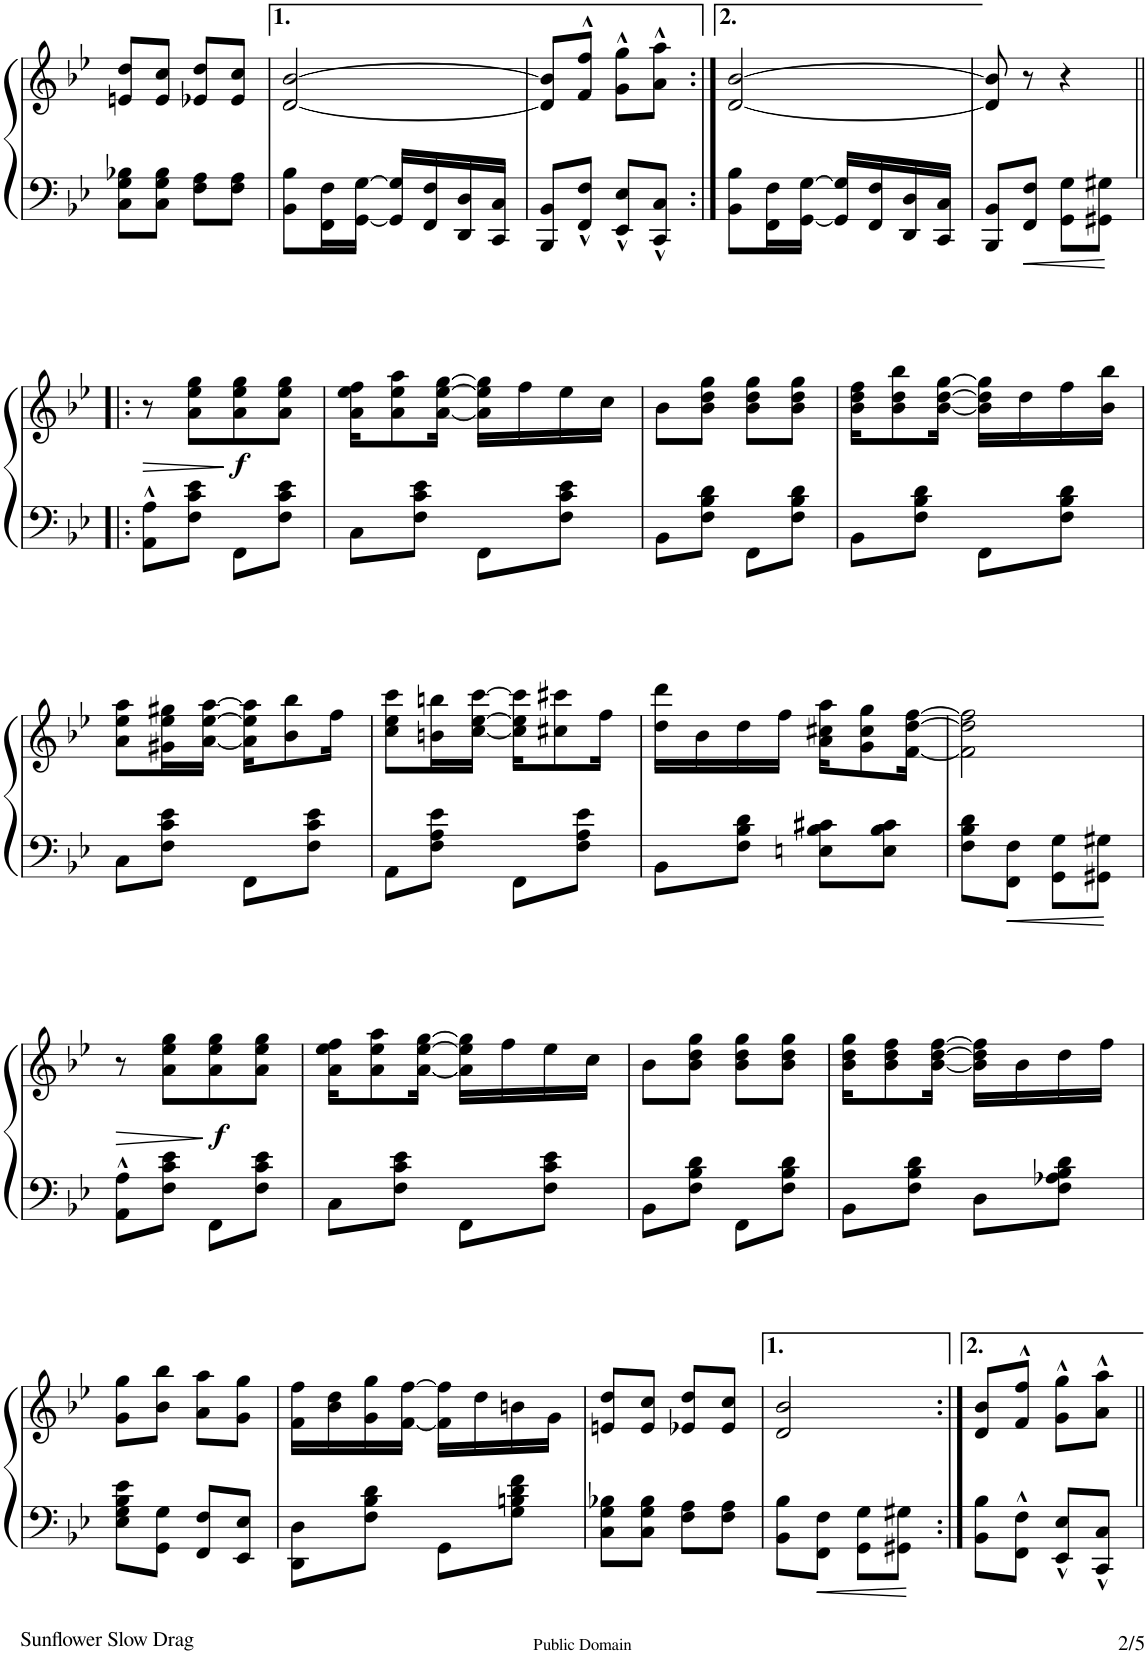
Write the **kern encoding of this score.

**kern	**kern	**dynam
*part1	*part1	*part1
*staff2	*staff1	*staff1/2
*I"Piano	*	*
*I'Pno	*	*
!!LO:PB:g=z
*clefF4	*clefG2	*
*k[b-e-]	*k[b-e-]	*
*B-:	*B-:	*
*M2/4	*M2/4	*
=18	=18	=18
8C\ 8G\ 8B-X\L	8en/ 8dd/L	.
8C\ 8G\ 8B-\J	8e/ 8cc/J	.
8F\ 8A\L	8e-X/ 8dd/L	.
8F\ 8A\J	8e-/ 8cc/J	.
=19	=19	=19
8BB-\ 8B-\L	[2d/ [2b-/	.
16FF\ 16F\L	.	.
[16GG\ [16G\JJ	.	.
16GG/] 16G/]LL	.	.
16FF/ 16F/	.	.
16DD/ 16D/	.	.
16CC/ 16C/JJ	.	.
=20	=20	=20
8BBB-/ 8BB-/L	8d/] 8b-/]L	.
8FF/^^ 8F/^^J	8f/^^ 8ff/^^J	.
8EE-/^^ 8E-/^^L	8g\^^ 8gg\^^L	.
8CC/^^ 8C/^^J	8a\^^ 8aa\^^J	.
=21:|!	=21:|!	=21:|!
8BB-\ 8B-\L	[2d/ [2b-/	.
16FF\ 16F\L	.	.
[16GG\ [16G\JJ	.	.
16GG/] 16G/]LL	.	.
16FF/ 16F/	.	.
16DD/ 16D/	.	.
16CC/ 16C/JJ	.	.
=22	=22	=22
8BBB-/ 8BB-/L	8d/] 8b-/]	.
8FF/ 8F/J	8r	.
8GG\ 8G\L	4r	.
8GG#X\ 8G#X\J	.	.
!!LO:LB:g=z
=23!|:	=23!|:	=23!|:
!	!	!LO:HP:b
8AA\^^ 8A\^^L	8r	>
8F\ 8c\ 8e-\J	8a\ 8ee-\ 8gg\L	.
!	!	!LO:DY:n=1:b
8FF\L	8a\ 8ee-\ 8gg\	] f
8F\ 8c\ 8e-\J	8a\ 8ee-\ 8gg\J	.
=24	=24	=24
8C\L	16a\ 16ee-\ 16ff\KL	.
.	8a\ 8ee-\ 8aa\	.
8F\ 8c\ 8e-\J	.	.
.	[16a\ [16ee-\ [16gg\Jk	.
8FF\L	16a\] 16ee-\] 16gg\]LL	.
.	16ff\	.
8F\ 8c\ 8e-\J	16ee-\	.
.	16cc\JJ	.
=25	=25	=25
8BB-\L	8b-\L	.
8F\ 8B-\ 8d\J	8b-\ 8dd\ 8gg\J	.
8FF\L	8b-\ 8dd\ 8gg\L	.
8F\ 8B-\ 8d\J	8b-\ 8dd\ 8gg\J	.
=26	=26	=26
8BB-\L	16b-\ 16dd\ 16ff\KL	.
.	8b-\ 8dd\ 8bb-\	.
8F\ 8B-\ 8d\J	.	.
.	[16b-\ [16dd\ [16gg\Jk	.
8FF\L	16b-\] 16dd\] 16gg\]LL	.
.	16dd\	.
8F\ 8B-\ 8d\J	16ff\	.
.	16b-\ 16bb-\JJ	.
!!LO:LB:g=z
=27	=27	=27
8C\L	8a\ 8ee-\ 8aa\L	.
8F\ 8c\ 8e-\J	16g#X\ 16ee-\ 16gg#X\L	.
.	[16a\ [16ee-\ [16aa\JJ	.
8FF\L	16a\] 16ee-\] 16aa\]KL	.
.	8b-\ 8bb-\	.
8F\ 8c\ 8e-\J	.	.
.	16ff\Jk	.
=28	=28	=28
8AA\L	8cc\ 8ee-\ 8ccc\L	.
8F\ 8A\ 8e-\J	16bn\ 16bbn\L	.
.	[16cc\ [16ee-\ [16ccc\JJ	.
8FF\L	16cc\] 16ee-\] 16ccc\]KL	.
.	8cc#X\ 8ccc#X\	.
8F\ 8A\ 8e-\J	.	.
.	16ff\Jk	.
=29	=29	=29
8BB-\L	16dd\ 16ddd\LL	.
.	16b-\	.
8F\ 8B-\ 8d\J	16dd\	.
.	16ff\JJ	.
8En\ 8B-\ 8c#X\L	16a\ 16cc#X\ 16aa\KL	.
.	8g\ 8cc#\ 8gg\	.
8E\ 8B-\ 8c#\J	.	.
.	[16f\ [16dd\ [16ff\Jk	.
=30	=30	=30
8F\ 8B-\ 8d\L	2f\] 2dd\] 2ff\]	.
8FF\ 8F\J	.	.
8GG\ 8G\L	.	.
8GG#X\ 8G#X\J	.	.
!!LO:LB:g=z
=31	=31	=31
!	!	!LO:HP:b
8AA\^^ 8A\^^L	8r	>
8F\ 8c\ 8e-\J	8a\ 8ee-\ 8gg\L	.
!	!	!LO:DY:n=1:b
8FF\L	8a\ 8ee-\ 8gg\	] f
8F\ 8c\ 8e-\J	8a\ 8ee-\ 8gg\J	.
=32	=32	=32
8C\L	16a\ 16ee-\ 16ff\KL	.
.	8a\ 8ee-\ 8aa\	.
8F\ 8c\ 8e-\J	.	.
.	[16a\ [16ee-\ [16gg\Jk	.
8FF\L	16a\] 16ee-\] 16gg\]LL	.
.	16ff\	.
8F\ 8c\ 8e-\J	16ee-\	.
.	16cc\JJ	.
=33	=33	=33
8BB-\L	8b-\L	.
8F\ 8B-\ 8d\J	8b-\ 8dd\ 8gg\J	.
8FF\L	8b-\ 8dd\ 8gg\L	.
8F\ 8B-\ 8d\J	8b-\ 8dd\ 8gg\J	.
=34	=34	=34
8BB-\L	16b-\ 16dd\ 16gg\KL	.
.	8b-\ 8dd\ 8ff\	.
8F\ 8B-\ 8d\J	.	.
.	[16b-\ [16dd\ [16ff\Jk	.
8D\L	16b-\] 16dd\] 16ff\]LL	.
.	16b-\	.
8F\ 8A-X\ 8B-\ 8d\J	16dd\	.
.	16ff\JJ	.
!!LO:LB:g=z
=35	=35	=35
8E-\ 8G\ 8B-\ 8e-\L	8g\ 8gg\L	.
8GG\ 8G\J	8b-\ 8bb-\J	.
8FF/ 8F/L	8a\ 8aa\L	.
8EE-/ 8E-/J	8g\ 8gg\J	.
=36	=36	=36
8DD\ 8D\L	16f\ 16ff\LL	.
.	16b-\ 16dd\	.
8F\ 8B-\ 8d\J	16g\ 16gg\	.
.	[16f\ [16ff\JJ	.
8GG\L	16f\] 16ff\]LL	.
.	16dd\	.
8G\ 8Bn\ 8d\ 8f\J	16bn\	.
.	16g\JJ	.
=37	=37	=37
8C\ 8G\ 8B-X\L	8en/ 8dd/L	.
8C\ 8G\ 8B-\J	8e/ 8cc/J	.
8F\ 8A\L	8e-X/ 8dd/L	.
8F\ 8A\J	8e-/ 8cc/J	.
=38	=38	=38
8BB-\ 8B-\L	2d/ 2b-/	.
8FF\ 8F\J	.	.
8GG\ 8G\L	.	.
8GG#X\ 8G#X\J	.	.
=39:|!	=39:|!	=39:|!
8BB-\ 8B-\L	8d/ 8b-/L	.
8FF\^^ 8F\^^J	8f/^^ 8ff/^^J	.
8EE-/^^ 8E-/^^L	8g\^^ 8gg\^^L	.
8CC/^^ 8C/^^J	8a\^^ 8aa\^^J	.
=||	=||	=||
*-	*-	*-
